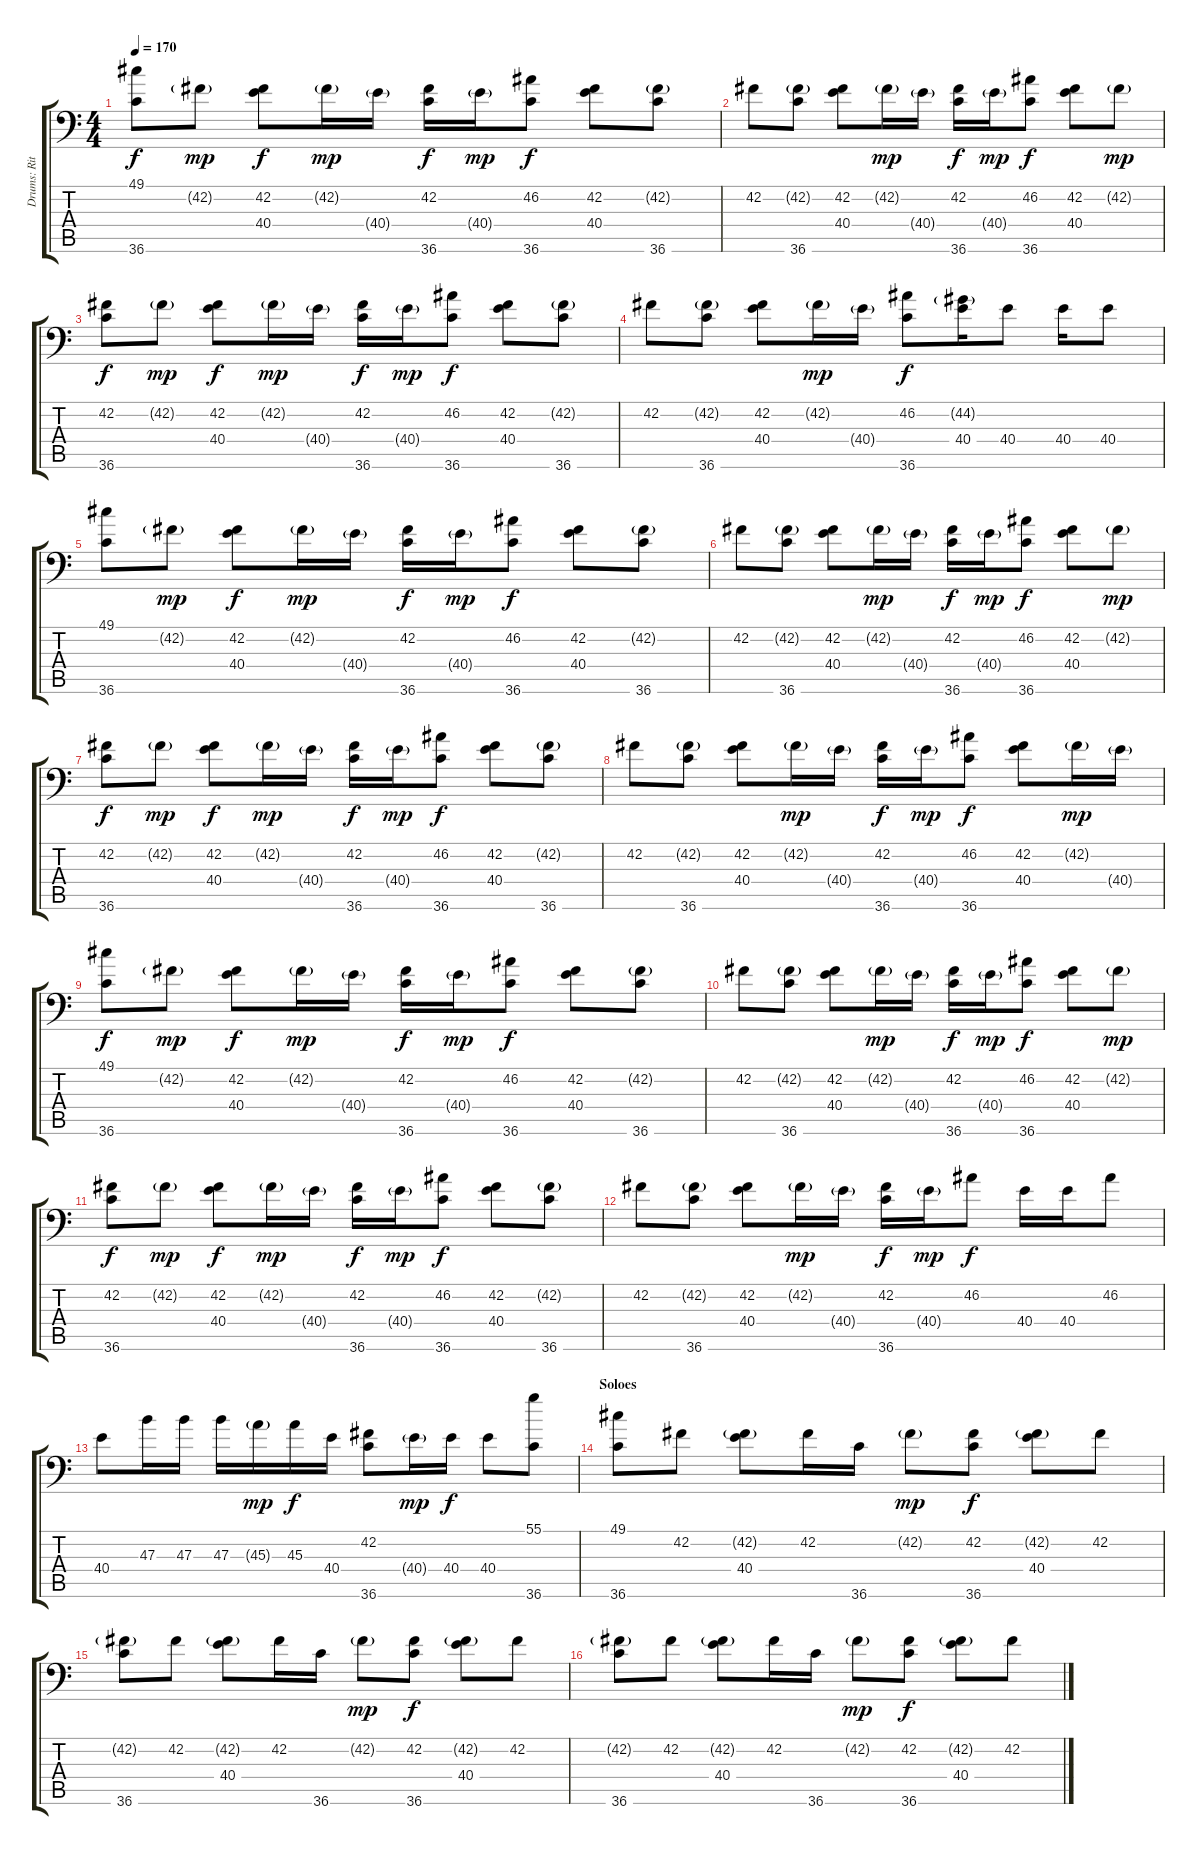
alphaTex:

\track ("Drums: Ritsu Tainaka" "Drums: Rit") {instrument acousticgrandpiano}
\staff {score tabs}
\tuning (C-1 C-1 C-1 C-1 C-1 C-1) {hide}
\ts (4 4)
\tempo 170
\clef f4
\ks c
(49.1 36.6).8{dy f} 42.2{g}.8{dy mp} (42.2 40.4).8{dy f} 42.2{g}.16{dy mp} 40.4{g}.16 (42.2 36.6).16{dy f} 40.4{g}.16{dy mp} (46.2 36.6).8{dy f} (42.2 40.4).8 (42.2{g} 36.6).8 |
42.2.8 (42.2{g} 36.6).8 (42.2 40.4).8 42.2{g}.16{dy mp} 40.4{g}.16 (42.2 36.6).16{dy f} 40.4{g}.16{dy mp} (46.2 36.6).8{dy f} (42.2 40.4).8 42.2{g}.8{dy mp} |
(42.2 36.6).8{dy f} 42.2{g}.8{dy mp} (42.2 40.4).8{dy f} 42.2{g}.16{dy mp} 40.4{g}.16 (42.2 36.6).16{dy f} 40.4{g}.16{dy mp} (46.2 36.6).8{dy f} (42.2 40.4).8 (42.2{g} 36.6).8 |
42.2.8 (42.2{g} 36.6).8 (42.2 40.4).8 42.2{g}.16{dy mp} 40.4{g}.16 (46.2 36.6).8{dy f} (44.2{g} 40.4).16 40.4.8 40.4.16 40.4.8 |
(49.1 36.6).8 42.2{g}.8{dy mp} (42.2 40.4).8{dy f} 42.2{g}.16{dy mp} 40.4{g}.16 (42.2 36.6).16{dy f} 40.4{g}.16{dy mp} (46.2 36.6).8{dy f} (42.2 40.4).8 (42.2{g} 36.6).8 |
42.2.8 (42.2{g} 36.6).8 (42.2 40.4).8 42.2{g}.16{dy mp} 40.4{g}.16 (42.2 36.6).16{dy f} 40.4{g}.16{dy mp} (46.2 36.6).8{dy f} (42.2 40.4).8 42.2{g}.8{dy mp} |
(42.2 36.6).8{dy f} 42.2{g}.8{dy mp} (42.2 40.4).8{dy f} 42.2{g}.16{dy mp} 40.4{g}.16 (42.2 36.6).16{dy f} 40.4{g}.16{dy mp} (46.2 36.6).8{dy f} (42.2 40.4).8 (42.2{g} 36.6).8 |
42.2.8 (42.2{g} 36.6).8 (42.2 40.4).8 42.2{g}.16{dy mp} 40.4{g}.16 (42.2 36.6).16{dy f} 40.4{g}.16{dy mp} (46.2 36.6).8{dy f} (42.2 40.4).8 42.2{g}.16{dy mp} 40.4{g}.16 |
(49.1 36.6).8{dy f} 42.2{g}.8{dy mp} (42.2 40.4).8{dy f} 42.2{g}.16{dy mp} 40.4{g}.16 (42.2 36.6).16{dy f} 40.4{g}.16{dy mp} (46.2 36.6).8{dy f} (42.2 40.4).8 (42.2{g} 36.6).8 |
42.2.8 (42.2{g} 36.6).8 (42.2 40.4).8 42.2{g}.16{dy mp} 40.4{g}.16 (42.2 36.6).16{dy f} 40.4{g}.16{dy mp} (46.2 36.6).8{dy f} (42.2 40.4).8 42.2{g}.8{dy mp} |
(42.2 36.6).8{dy f} 42.2{g}.8{dy mp} (42.2 40.4).8{dy f} 42.2{g}.16{dy mp} 40.4{g}.16 (42.2 36.6).16{dy f} 40.4{g}.16{dy mp} (46.2 36.6).8{dy f} (42.2 40.4).8 (42.2{g} 36.6).8 |
42.2.8 (42.2{g} 36.6).8 (42.2 40.4).8 42.2{g}.16{dy mp} 40.4{g}.16 (42.2 36.6).16{dy f} 40.4{g}.16{dy mp} 46.2.8{dy f} 40.4.16 40.4.16 46.2.8 |
40.4.8 47.3.16 47.3.16 47.3.16 45.3{g}.16{dy mp} 45.3.16{dy f} 40.4.16 (42.2 36.6).8 40.4{g}.16{dy mp} 40.4.16{dy f} 40.4.8 (55.1 36.6).8 |
\section ("" "Soloes")
(49.1 36.6).8 42.2.8 (42.2{g} 40.4).8 42.2.16 36.6.16 42.2{g}.8{dy mp} (42.2 36.6).8{dy f} (42.2{g} 40.4).8 42.2.8 |
(42.2{g} 36.6).8 42.2.8 (42.2{g} 40.4).8 42.2.16 36.6.16 42.2{g}.8{dy mp} (42.2 36.6).8{dy f} (42.2{g} 40.4).8 42.2.8 |
(42.2{g} 36.6).8 42.2.8 (42.2{g} 40.4).8 42.2.16 36.6.16 42.2{g}.8{dy mp} (42.2 36.6).8{dy f} (42.2{g} 40.4).8 42.2.8
